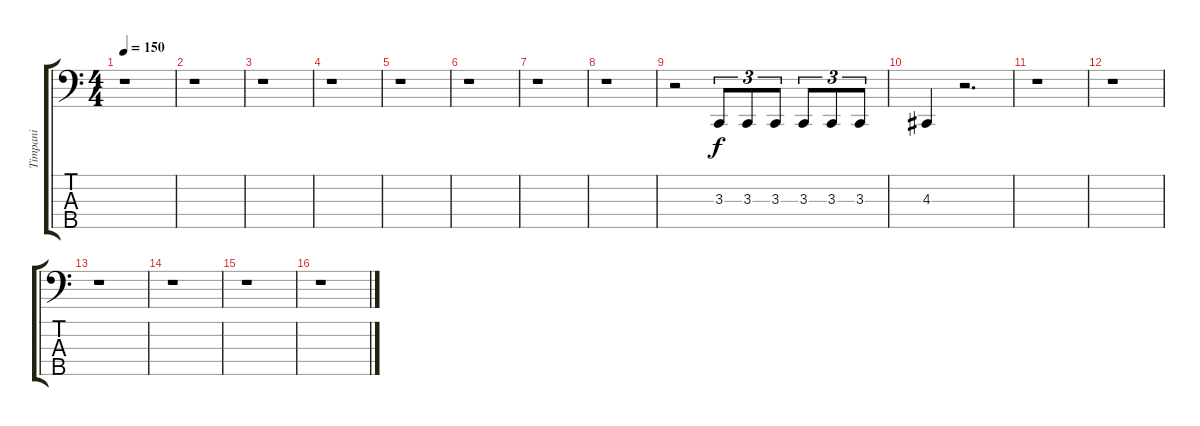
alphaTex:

\track ("Timpani" "Timpani") {instrument timpani}
\staff {score tabs}
\tuning (G2 D2 A1 E1 B0) {hide}
\ts (4 4)
\tempo 150
\clef f4
\ks c
r.1{dy f} |
r.1 |
r.1 |
r.1 |
r.1 |
r.1 |
r.1 |
r.1 |
r.2 3.3.8{tu (3 2) volume 16 balance 8} 3.3.8{tu (3 2)} 3.3.8{tu (3 2)} 3.3.8{tu (3 2)} 3.3.8{tu (3 2)} 3.3.8{tu (3 2)} |
4.3.4 r.2{d} |
r.1 |
r.1 |
r.1 |
r.1 |
r.1 |
r.1
